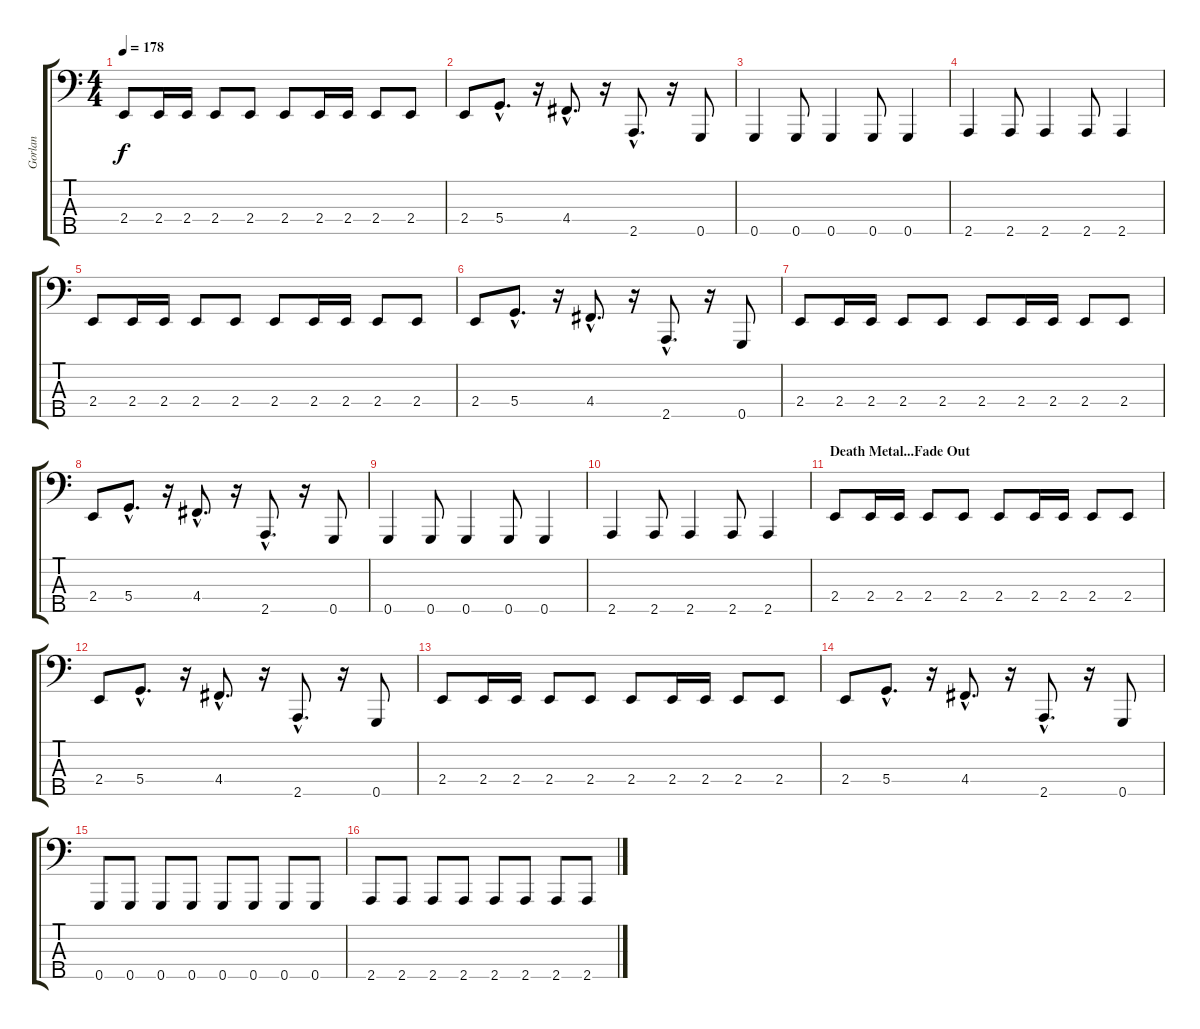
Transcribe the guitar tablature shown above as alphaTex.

\track ("Gorlan" "Gorlan") {instrument electricbasspick}
\staff {score tabs}
\tuning (F2 C2 G1 D1 G0) {hide}
\ts (4 4)
\tempo 178
\clef f4
\ks c
2.4.8{dy f} 2.4.16 2.4.16 2.4.8 2.4.8 2.4.8 2.4.16 2.4.16 2.4.8 2.4.8 |
2.4.8 5.4{hac}.8{d} r.16 4.4{hac}.8{d} r.16 2.5{hac}.8{d} r.16 0.5.8 |
0.5.4 0.5.8 0.5.4 0.5.8 0.5.4 |
2.5.4 2.5.8 2.5.4 2.5.8 2.5.4 |
2.4.8 2.4.16 2.4.16 2.4.8 2.4.8 2.4.8 2.4.16 2.4.16 2.4.8 2.4.8 |
2.4.8 5.4{hac}.8{d} r.16 4.4{hac}.8{d} r.16 2.5{hac}.8{d} r.16 0.5.8 |
2.4.8 2.4.16 2.4.16 2.4.8 2.4.8 2.4.8 2.4.16 2.4.16 2.4.8 2.4.8 |
2.4.8 5.4{hac}.8{d} r.16 4.4{hac}.8{d} r.16 2.5{hac}.8{d} r.16 0.5.8 |
0.5.4 0.5.8 0.5.4 0.5.8 0.5.4 |
2.5.4 2.5.8 2.5.4 2.5.8 2.5.4 |
\section ("" "Death Metal...Fade Out")
2.4.8{volume 12} 2.4.16 2.4.16 2.4.8 2.4.8 2.4.8 2.4.16 2.4.16 2.4.8 2.4.8 |
2.4.8 5.4{hac}.8{d} r.16 4.4{hac}.8{d} r.16 2.5{hac}.8{d} r.16 0.5.8 |
2.4.8 2.4.16 2.4.16 2.4.8 2.4.8 2.4.8 2.4.16 2.4.16 2.4.8 2.4.8 |
2.4.8 5.4{hac}.8{d} r.16 4.4{hac}.8{d} r.16 2.5{hac}.8{d} r.16 0.5.8 |
0.5.8{volume 8} 0.5.8 0.5.8 0.5.8 0.5.8 0.5.8 0.5.8 0.5.8 |
2.5.8 2.5.8 2.5.8 2.5.8 2.5.8 2.5.8 2.5.8 2.5.8
